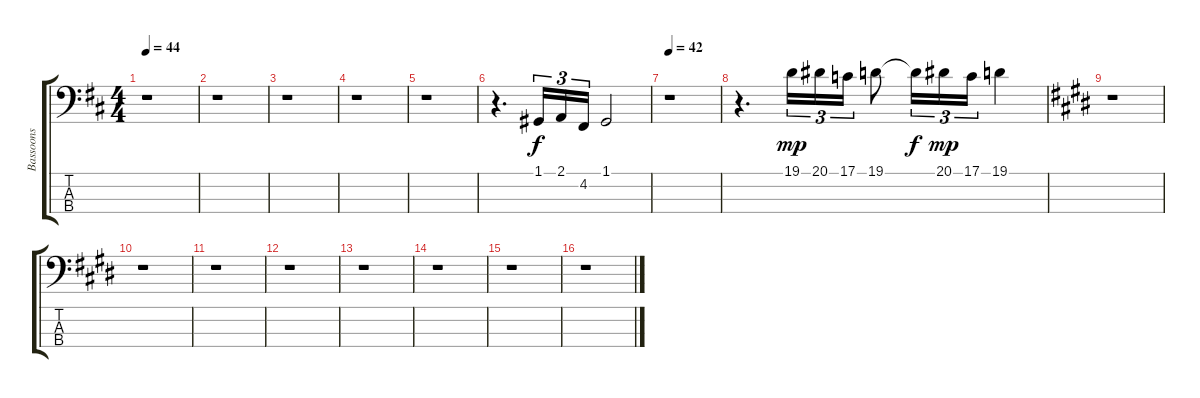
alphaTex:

\track ("Bassoons" "Bassoons") {instrument bassoon}
\staff {score tabs}
\tuning (G2 D2 A1 E1) {hide}
\ts (4 4)
\tempo 44
\clef f4
\ks d
r.1{dy p} |
r.1 |
r.1 |
r.1 |
r.1 |
r.4{d} 1.1.16{tu (3 2) dy f} 2.1.16{tu (3 2)} 4.2.16{tu (3 2)} 1.1.2 |
\tempo 42
r.1 |
r.4{d} 19.1.16{tu (3 2) dy mp} 20.1.16{tu (3 2)} 17.1.16{tu (3 2)} 19.1.8 19.1{t}.16{tu (3 2) dy f} 20.1.16{tu (3 2) dy mp} 17.1.16{tu (3 2)} 19.1.4 |
\ks e
r.1 |
r.1 |
r.1 |
r.1 |
r.1 |
r.1 |
r.1 |
r.1
